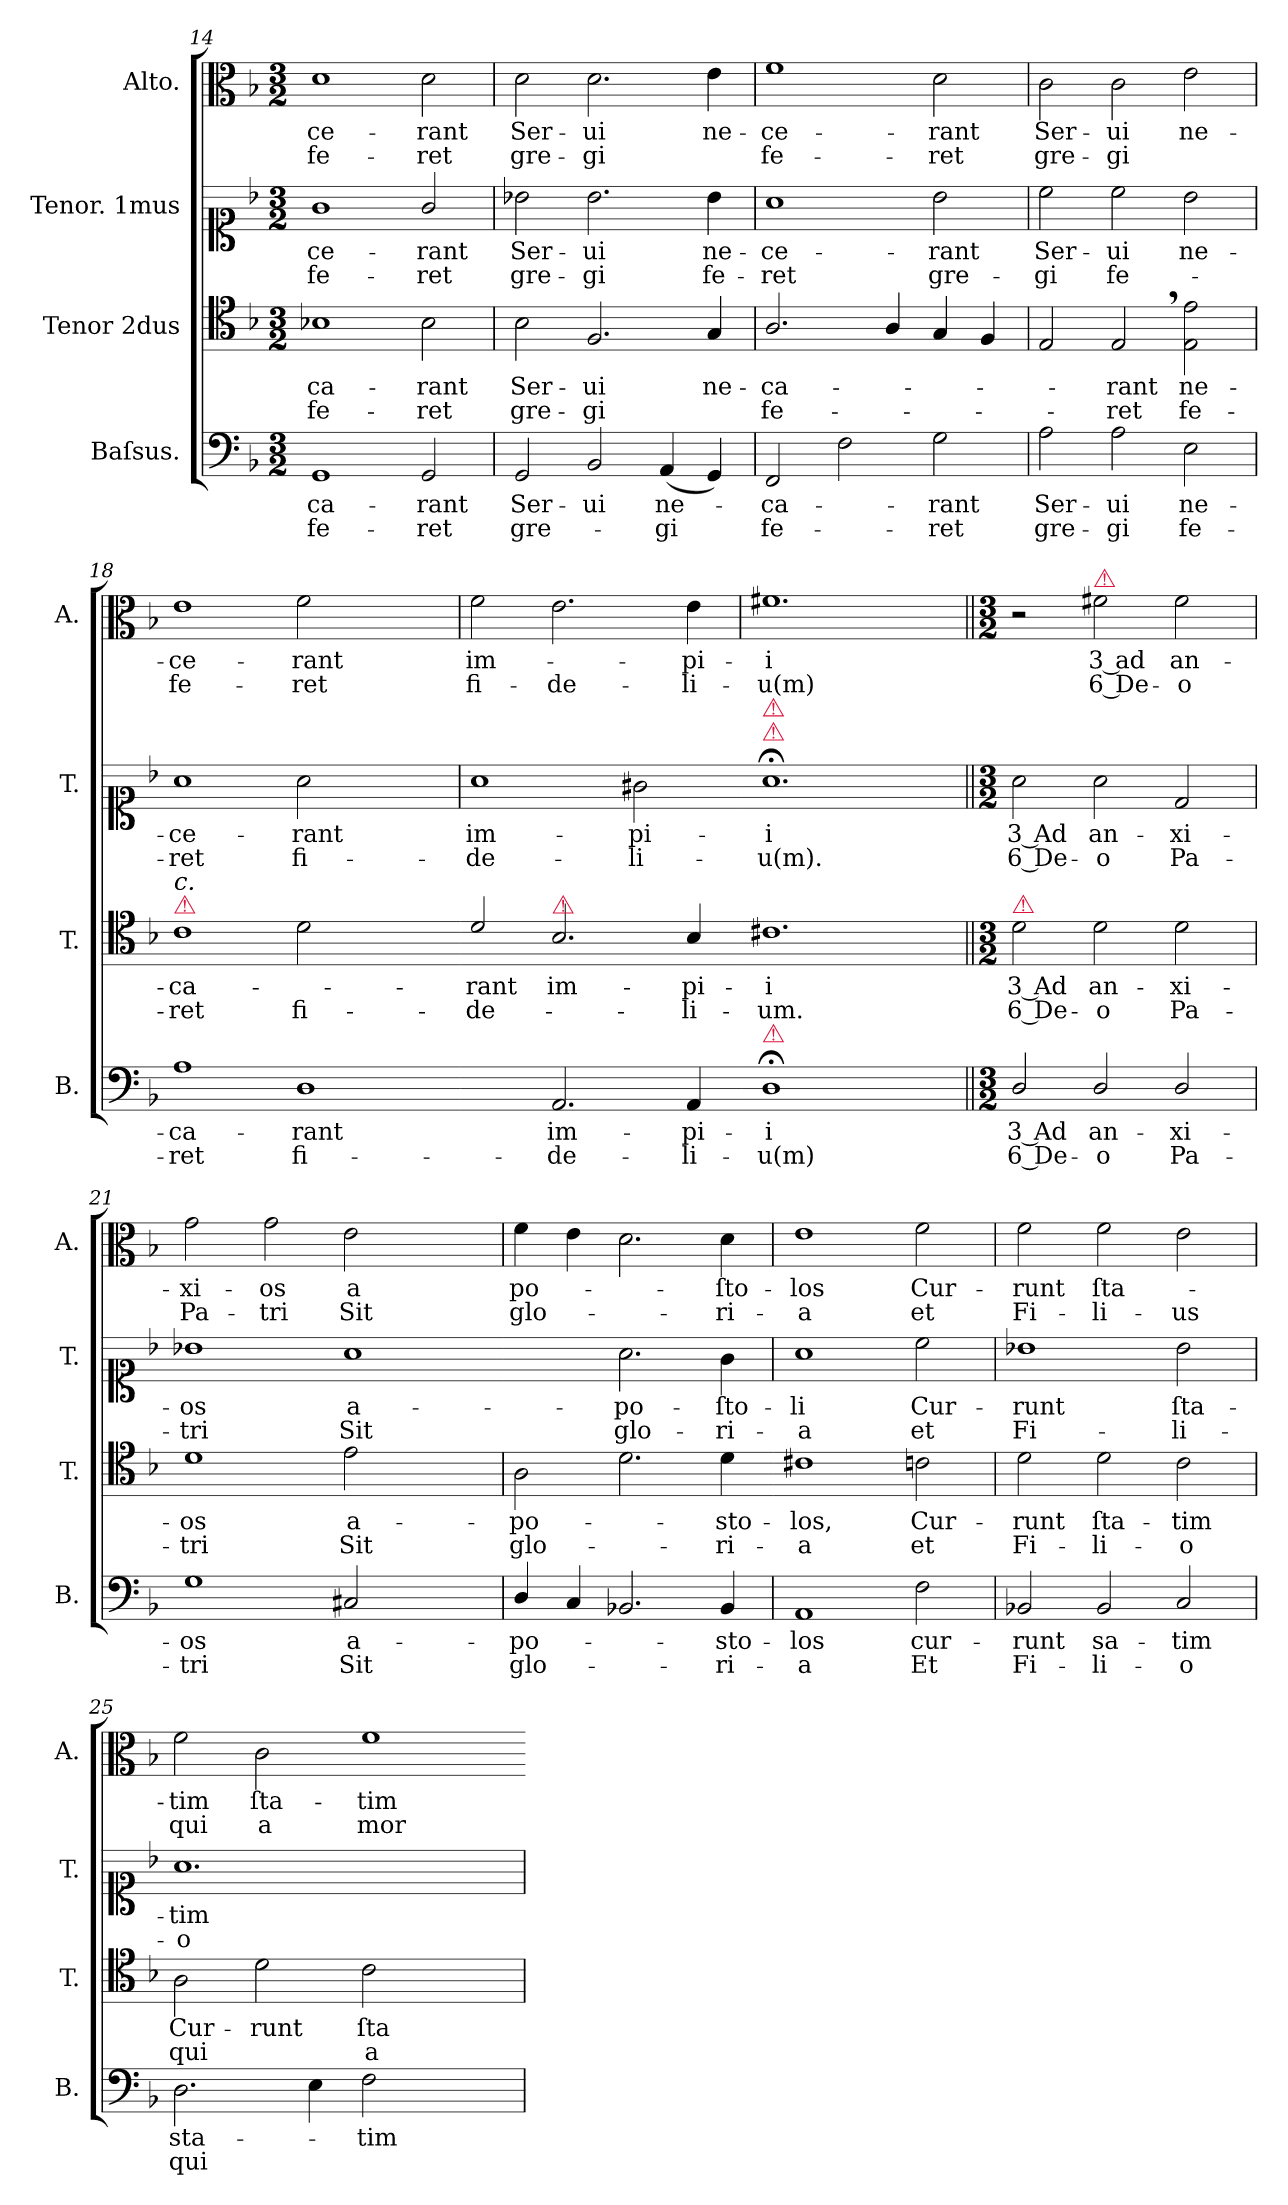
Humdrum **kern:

**kern	**text	**text	**kern	**text	**text	**kern	**text	**text	**kern	**text	**text
*part4	*part4	*part4	*part3	*part3	*part3	*part2	*part2	*part2	*part1	*part1	*part1
*staff4	*staff4	*staff4	*staff3	*staff3	*staff3	*staff2	*staff2	*staff2	*staff1	*staff1	*staff1
*I"Baſsus.	*	*	*I"Tenor 2dus	*	*	*I"Tenor. 1mus	*	*	*I"Alto.	*	*
*I'B.	*	*	*I'T.	*	*	*I'T.	*	*	*I'A.	*	*
*clefF4	*	*	*clefC4	*	*	*clefC1	*	*	*clefC3	*	*
*k[b-]	*	*	*k[b-]	*	*	*k[b-]	*	*	*k[b-]	*	*
*M3/2	*	*	*M3/2	*	*	*M3/2	*	*	*M3/2	*	*
=14	=14	=14	=14	=14	=14	=14	=14	=14	=14	=14	=14
1GG	ca-	fe-	1B-X	-ca-	fe-	1g	-ce-	fe-	1d	-ce-	fe-
2GG/	-rant	-ret	2B-\	-rant	-ret	2g/	-rant	-ret	2d\	-rant	-ret
=15	=15	=15	=15	=15	=15	=15	=15	=15	=15	=15	=15
!	!LO:LY:i	!	!	!	!	!	!LO:LY:i	!	!	!LO:LY:i	!LO:LY:i
2GG/	Ser-	gre-	2B-\	Ser-	gre-	2b-X\	Ser-	gre-	2d\	Ser-	gre-
!	!LO:LY:i	!	!	!	!	!	!LO:LY:i	!	!	!LO:LY:i	!LO:LY:i
2BB-/	-ui	.	2.F/	-ui	-gi	2.b-\	-ui	-gi	2.d\	-ui	-gi
!	!LO:LY:i	!	!	!	!	!	!	!	!	!	!
(<4AA/	ne-	-gi	.	.	.	.	.	.	.	.	.
!	!	!	!	!	!	!	!LO:LY:i	!	!	!LO:LY:i	!
4GG/)	.	.	4G/	ne-	.	4b-\	ne-	fe-	4e\	ne-	.
=16	=16	=16	=16	=16	=16	=16	=16	=16	=16	=16	=16
!	!LO:LY:i	!	!	!	!	!	!LO:LY:i	!	!	!LO:LY:i	!LO:LY:i
2FF/	-ca-	fe-	2.A/	-ca-	fe-	1a	-ce-	-ret	1f	-ce-	fe-
2F\	.	.	.	.	.	.	.	.	.	.	.
.	.	.	4A/	.	.	.	.	.	.	.	.
!	!LO:LY:i	!	!	!	!	!	!LO:LY:i	!LO:LY:i	!	!LO:LY:i	!LO:LY:i
2G\	-rant	-ret	4G/	.	.	2b-\	-rant	gre-	2d\	-rant	-ret
.	.	.	4F/	.	.	.	.	.	.	.	.
=17	=17	=17	=17	=17	=17	=17	=17	=17	=17	=17	=17
!	!	!LO:LY:i	!	!	!	!	!LO:LY:i	!LO:LY:i	!	!LO:LY:i	!LO:LY:i
2A\	Ser-	gre-	2E/	.	.	2cc\	Ser-	-gi	2c\	Ser-	gre-
!	!	!LO:LY:i	!	!	!	!	!LO:LY:i	!LO:LY:i	!	!LO:LY:i	!LO:LY:i
2A\	-ui	gi	2E,</	-rant	-ret	2cc\	-ui	fe-	2c\	-ui	-gi
!	!	!LO:LY:i	!	!	!	!	!LO:LY:i	!	!	!LO:LY:i	!
2E\	ne-	fe-	2E\ 2e\	ne-	fe-	2b-\	ne-	.	2e\	ne-	.
=18	=18	=18	=18	=18	=18	=18	=18	=18	=18	=18	=18
!	!	!	!LO:TX:a:color=crimson:t=⚠	!	!	!	!	!	!	!	!
!	!	!	!LO:TX:a:i:t=c.	!	!	!	!	!	!	!	!
!	!	!LO:LY:i	!	!	!	!	!LO:LY:i	!LO:LY:i	!	!LO:LY:i	!LO:LY:i
1A	-ca-	-ret	1c	-ca-	-ret	1a	-ce-	-ret	1e	-ce-	fe-
!	!	!	!	!	!	!	!LO:LY:i	!	!	!LO:LY:i	!LO:LY:i
1D\	-rant	fi-	2d\	.	fi-	2a\	-rant	fi-	2f\	-rant	-ret
.	.	.	2ryy	.	.	2ryy	.	.	2ryy	.	.
=19-	=19	=19	=19-	=19	=19	=19	=19	=19	=19	=19	=19
2ryy	.	.	2d/	-rant	-de-	1a	im-	-de-	2f\	im-	fi-
!	!	!	!LO:TX:a:color=crimson:t=⚠	!	!	!	!	!	!	!	!
2.AA/	im-	-de-	2.B-/	im-	.	.	.	.	2.e\	.	-de-
.	.	.	.	.	.	2g#X\	-pi-	-li-	.	.	.
4AA/	-pi-	-li-	4B-/	-pi-	-li-	.	.	.	4e\	-pi-	-li-
=20-	=20	=20	=20-	=20	=20	=20-	=20	=20	=20	=20	=20
!	!	!	!	!	!	!LO:TX:a:color=crimson:t=⚠	!	!	!	!	!
!	!	!	!	!	!	!LO:TX:a:color=crimson:t=⚠	!	!	!	!	!
!LO:TX:a:color=crimson:t=⚠	!	!	!	!	!	!	!	!	!	!	!
1D;<;	-i	-u(m)	1.c#X	-i	-um.	1.a;<;	-i	-u(m).	1.f#X	-i	-u(m)
2ryy	.	.	.	.	.	.	.	.	.	.	.
=||	=||	=||	=||	=||	=||	=||	=||	=||	=||	=||	=||
*M3/2	*	*	*M3/2	*	*	*M3/2	*	*	*M3/2	*	*
!	!	!	!LO:TX:a:color=crimson:t=⚠	!	!	!	!	!	!	!	!
2D/	3 Ad	6 De-	2d\	3 Ad	6 De-	2a\	3 Ad	6 De-	2r	.	.
!	!	!	!	!	!	!	!	!	!LO:TX:a:color=crimson:t=⚠	!	!
2D/	an-	-o	2d\	an-	-o	2a\	an-	-o	2f#X\	3 ad	6 De-
2D/	-xi-	Pa-	2d\	-xi-	Pa-	2d/	-xi-	Pa-	2f#\	an-	-o
=21	=21	=21	=21	=21	=21	=21	=21	=21	=21	=21	=21
1G	-os	-tri	1d	-os	-tri	1b-X	-os	-tri	2g\	-xi-	Pa-
.	.	.	.	.	.	.	.	.	2g\	-os	-tri
2C#X/	a-	Sit	2e\	a-	Sit	1a\	a-	Sit	2e\	a	Sit
2ryy	.	.	2ryy	.	.	.	.	.	2ryy	.	.
=22	=22	=22	=22	=22	=22	=22-	=22	=22	=22	=22	=22
4D/	-po-	glo-	2A\	-po-	glo-	2ryy	.	.	4f\	po-	glo-
4C/	.	.	.	.	.	.	.	.	4e\	.	.
2.BB-X/	.	.	2.d\	.	.	2.a\	-po-	glo-	2.d\	.	.
4BB-/	-sto-	-ri-	4d\	-sto-	-ri-	4g\	-ſto-	-ri-	4d\	-ſto-	-ri-
=23	=23	=23	=23-	=23	=23	=23	=23	=23	=23	=23	=23
1AA	-los	-a	1c#X	-los,	-a	1a	-li	-a	1e	-los	-a
2F\	cur-	Et	2cn\	Cur-	et	2cc\	Cur-	et	2f\	Cur-	et
=24	=24	=24	=24	=24	=24	=24	=24	=24	=24	=24	=24
2BB-X/	-runt	Fi-	2d\	-runt	Fi-	1b-X	-runt	Fi-	2f\	-runt	Fi-
2BB-/	sa-	-li-	2d\	ſta-	-li-	.	.	.	2f\	ſta-	-li-
2C/	-tim	-o	2c\	-tim	-o	2b-\	ſta-	-li-	2e\	.	-us
=25	=25	=25	=25	=25	=25	=25	=25	=25	=25	=25	=25
!	!	!	!	!LO:LY:i	!	!	!	!	!	!	!
2.D\	sta-	qui	2A\	Cur-	qui	1.a	-tim	-o	2f\	-tim	qui
!	!	!	!	!LO:LY:i	!	!	!	!	!	!	!
.	.	.	2d\	-runt	.	.	.	.	2c\	ſta-	a
4E\	.	.	.	.	.	.	.	.	.	.	.
!	!	!	!	!LO:LY:i	!	!	!	!	!	!	!
2F\	-tim	.	2c\	ſta-	a	.	.	.	1f\	-tim	mor-
2ryy	.	.	2ryy	.	.	2ryy	.	.	.	.	.
=	=-	=-	=	=-	=-	=	=-	=-	=-	=-	=-
*-	*-	*-	*-	*-	*-	*-	*-	*-	*-	*-	*-
